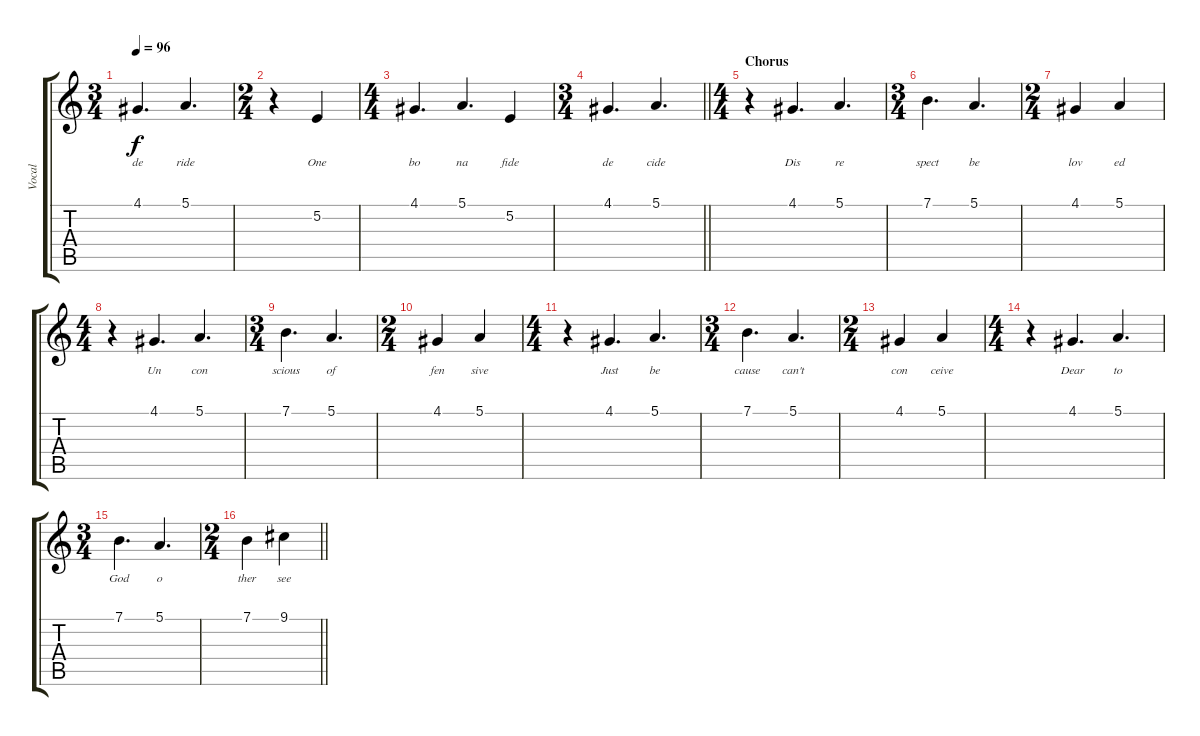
\track ("Vocal" "Vocal") {instrument acousticgrandpiano}
\staff {score tabs}
\tuning (E4 B3 G3 D3 A2 E2) {hide}
\ts (3 4)
\tempo 96
\clef g2
\ks c
4.1.4{d lyrics (0 "de") lyrics (1 "") lyrics (2 "") lyrics (3 "") lyrics (4 "") dy f} 5.1.4{d lyrics (0 "ride") lyrics (1 "") lyrics (2 "") lyrics (3 "") lyrics (4 "")} |
\ts (2 4)
r.4 5.2.4{lyrics (0 "One") lyrics (1 "") lyrics (2 "") lyrics (3 "") lyrics (4 "")} |
\ts (4 4)
4.1.4{d lyrics (0 "bo") lyrics (1 "") lyrics (2 "") lyrics (3 "") lyrics (4 "")} 5.1.4{d lyrics (0 "na") lyrics (1 "") lyrics (2 "") lyrics (3 "") lyrics (4 "")} 5.2.4{lyrics (0 "fide") lyrics (1 "") lyrics (2 "") lyrics (3 "") lyrics (4 "")} |
\ts (3 4)
\barLineRight lightlight
4.1.4{d lyrics (0 "de") lyrics (1 "") lyrics (2 "") lyrics (3 "") lyrics (4 "")} 5.1.4{d lyrics (0 "cide") lyrics (1 "") lyrics (2 "") lyrics (3 "") lyrics (4 "")} |
\ts (4 4)
\section ("" "Chorus")
r.4 4.1.4{d lyrics (0 "Dis") lyrics (1 "") lyrics (2 "") lyrics (3 "") lyrics (4 "")} 5.1.4{d lyrics (0 "re") lyrics (1 "") lyrics (2 "") lyrics (3 "") lyrics (4 "")} |
\ts (3 4)
7.1.4{d lyrics (0 "spect") lyrics (1 "") lyrics (2 "") lyrics (3 "") lyrics (4 "")} 5.1.4{d lyrics (0 "be") lyrics (1 "") lyrics (2 "") lyrics (3 "") lyrics (4 "")} |
\ts (2 4)
4.1.4{lyrics (0 "lov") lyrics (1 "") lyrics (2 "") lyrics (3 "") lyrics (4 "")} 5.1.4{lyrics (0 "ed") lyrics (1 "") lyrics (2 "") lyrics (3 "") lyrics (4 "")} |
\ts (4 4)
r.4 4.1.4{d lyrics (0 "Un") lyrics (1 "") lyrics (2 "") lyrics (3 "") lyrics (4 "")} 5.1.4{d lyrics (0 "con") lyrics (1 "") lyrics (2 "") lyrics (3 "") lyrics (4 "")} |
\ts (3 4)
7.1.4{d lyrics (0 "scious") lyrics (1 "") lyrics (2 "") lyrics (3 "") lyrics (4 "")} 5.1.4{d lyrics (0 "of") lyrics (1 "") lyrics (2 "") lyrics (3 "") lyrics (4 "")} |
\ts (2 4)
4.1.4{lyrics (0 "fen") lyrics (1 "") lyrics (2 "") lyrics (3 "") lyrics (4 "")} 5.1.4{lyrics (0 "sive") lyrics (1 "") lyrics (2 "") lyrics (3 "") lyrics (4 "")} |
\ts (4 4)
r.4 4.1.4{d lyrics (0 "Just") lyrics (1 "") lyrics (2 "") lyrics (3 "") lyrics (4 "")} 5.1.4{d lyrics (0 "be") lyrics (1 "") lyrics (2 "") lyrics (3 "") lyrics (4 "")} |
\ts (3 4)
7.1.4{d lyrics (0 "cause") lyrics (1 "") lyrics (2 "") lyrics (3 "") lyrics (4 "")} 5.1.4{d lyrics (0 "can't") lyrics (1 "") lyrics (2 "") lyrics (3 "") lyrics (4 "")} |
\ts (2 4)
4.1.4{lyrics (0 "con") lyrics (1 "") lyrics (2 "") lyrics (3 "") lyrics (4 "")} 5.1.4{lyrics (0 "ceive") lyrics (1 "") lyrics (2 "") lyrics (3 "") lyrics (4 "")} |
\ts (4 4)
r.4 4.1.4{d lyrics (0 "Dear") lyrics (1 "") lyrics (2 "") lyrics (3 "") lyrics (4 "")} 5.1.4{d lyrics (0 "to") lyrics (1 "") lyrics (2 "") lyrics (3 "") lyrics (4 "")} |
\ts (3 4)
7.1.4{d lyrics (0 "God") lyrics (1 "") lyrics (2 "") lyrics (3 "") lyrics (4 "")} 5.1.4{d lyrics (0 "o") lyrics (1 "") lyrics (2 "") lyrics (3 "") lyrics (4 "")} |
\ts (2 4)
\barLineRight lightlight
7.1.4{lyrics (0 "ther") lyrics (1 "") lyrics (2 "") lyrics (3 "") lyrics (4 "")} 9.1.4{lyrics (0 "see") lyrics (1 "") lyrics (2 "") lyrics (3 "") lyrics (4 "")}
